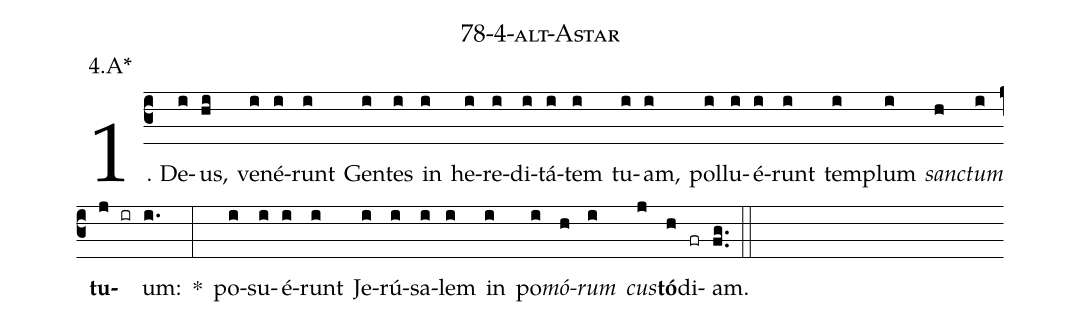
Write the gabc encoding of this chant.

name: 78-4-alt-Astar;
annotation: 4.A*;
%%
(c3)1. De(i)us,(hi) ve(i)né(i)runt(i) Gen(i)tes(i) in(i) he(i)re(i)di(i)tá(i)tem(i) tu(i)am,(i) pol(i)lu(i)é(i)runt(i) tem(i)plum(i) <i>sanc</i>(h)<i>tum</i>(i) <b>tu</b>(j ir)um:(i.) *(:) po(i)su(i)é(i)runt(i) Je(i)rú(i)sa(i)lem(i) in(i) po(i)<i>mó</i>(h)<i>rum</i>(i) <i>cus</i>(j)<b>tó</b>(h)di(fr)am.(fg..) (::)
